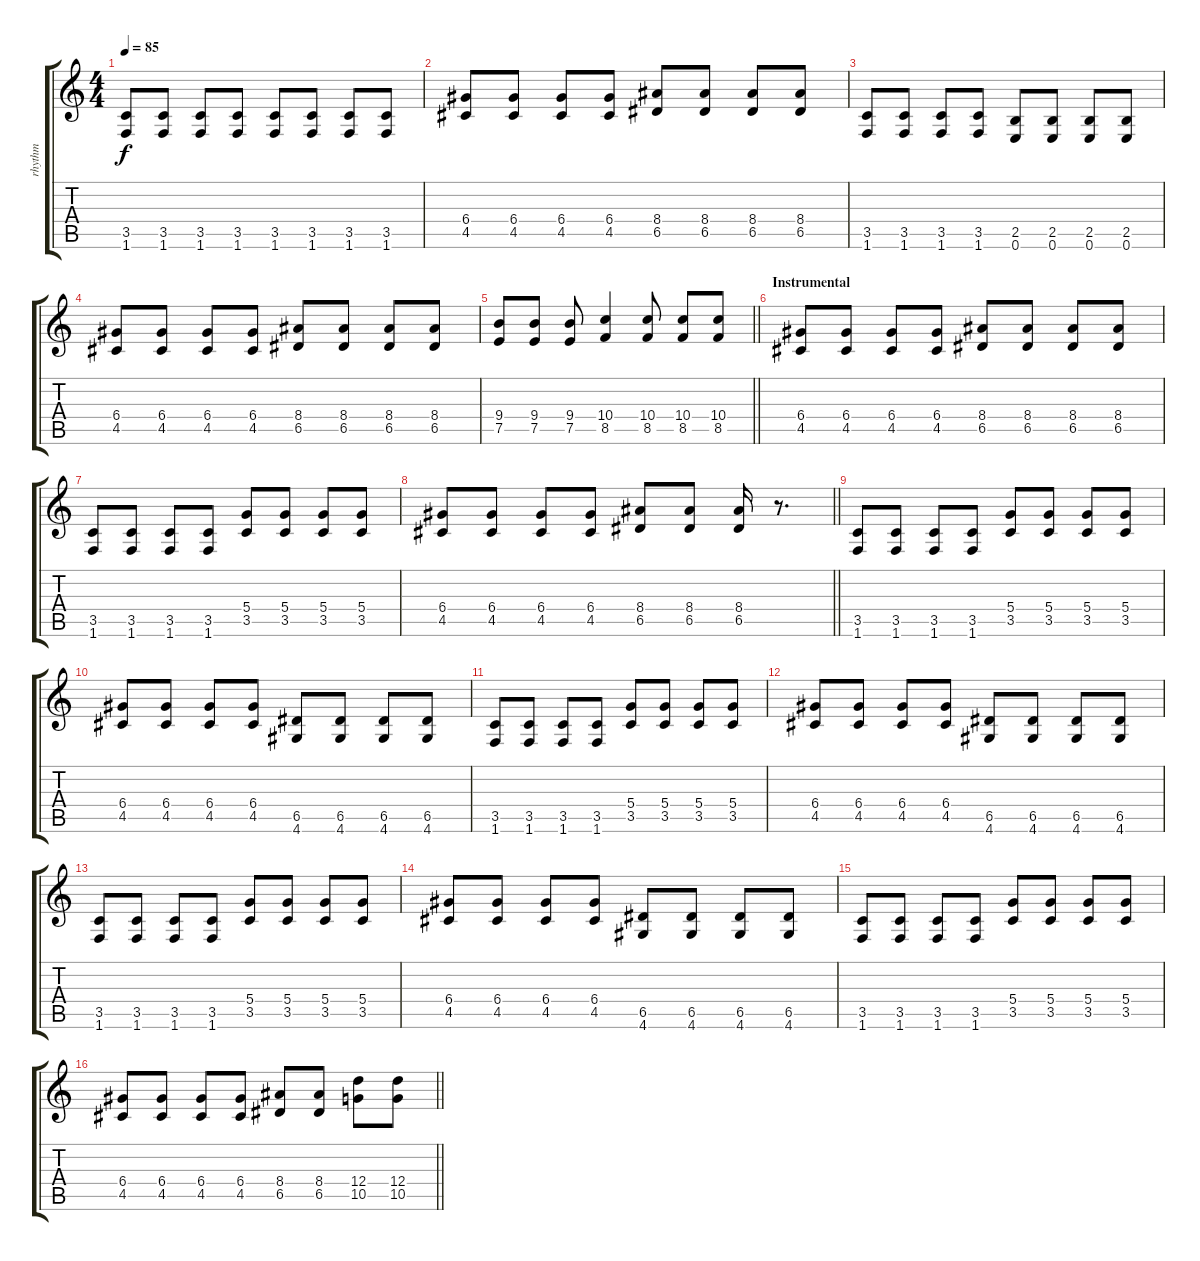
\track ("rhythm" "rhythm") {instrument overdrivenguitar}
\staff {score tabs}
\tuning (E4 B3 G3 D3 A2 E2) {hide}
\ts (4 4)
\tempo 85
\clef g2
\ks c
(3.5 1.6).8{dy f} (3.5 1.6).8 (3.5 1.6).8 (3.5 1.6).8 (3.5 1.6).8 (3.5 1.6).8 (3.5 1.6).8 (3.5 1.6).8 |
(6.4 4.5).8 (6.4 4.5).8 (6.4 4.5).8 (6.4 4.5).8 (8.4 6.5).8 (8.4 6.5).8 (8.4 6.5).8 (8.4 6.5).8 |
(3.5 1.6).8 (3.5 1.6).8 (3.5 1.6).8 (3.5 1.6).8 (2.5 0.6).8 (2.5 0.6).8 (2.5 0.6).8 (2.5 0.6).8 |
(6.4 4.5).8 (6.4 4.5).8 (6.4 4.5).8 (6.4 4.5).8 (8.4 6.5).8 (8.4 6.5).8 (8.4 6.5).8 (8.4 6.5).8 |
\barLineRight lightlight
(9.4 7.5).8 (9.4 7.5).8 (9.4 7.5).8 (10.4 8.5).4 (10.4 8.5).8 (10.4 8.5).8 (10.4 8.5).8 |
\section ("" "Instrumental")
(6.4 4.5).8 (6.4 4.5).8 (6.4 4.5).8 (6.4 4.5).8 (8.4 6.5).8 (8.4 6.5).8 (8.4 6.5).8 (8.4 6.5).8 |
(3.5 1.6).8 (3.5 1.6).8 (3.5 1.6).8 (3.5 1.6).8 (5.4 3.5).8 (5.4 3.5).8 (5.4 3.5).8 (5.4 3.5).8 |
\barLineRight lightlight
(6.4 4.5).8 (6.4 4.5).8 (6.4 4.5).8 (6.4 4.5).8 (8.4 6.5).8 (8.4 6.5).8 (8.4 6.5).16 r.8{d} |
(3.5 1.6).8 (3.5 1.6).8 (3.5 1.6).8 (3.5 1.6).8 (5.4 3.5).8 (5.4 3.5).8 (5.4 3.5).8 (5.4 3.5).8 |
(6.4 4.5).8 (6.4 4.5).8 (6.4 4.5).8 (6.4 4.5).8 (6.5 4.6).8 (6.5 4.6).8 (6.5 4.6).8 (6.5 4.6).8 |
(3.5 1.6).8 (3.5 1.6).8 (3.5 1.6).8 (3.5 1.6).8 (5.4 3.5).8 (5.4 3.5).8 (5.4 3.5).8 (5.4 3.5).8 |
(6.4 4.5).8 (6.4 4.5).8 (6.4 4.5).8 (6.4 4.5).8 (6.5 4.6).8 (6.5 4.6).8 (6.5 4.6).8 (6.5 4.6).8 |
(3.5 1.6).8 (3.5 1.6).8 (3.5 1.6).8 (3.5 1.6).8 (5.4 3.5).8 (5.4 3.5).8 (5.4 3.5).8 (5.4 3.5).8 |
(6.4 4.5).8 (6.4 4.5).8 (6.4 4.5).8 (6.4 4.5).8 (6.5 4.6).8 (6.5 4.6).8 (6.5 4.6).8 (6.5 4.6).8 |
(3.5 1.6).8 (3.5 1.6).8 (3.5 1.6).8 (3.5 1.6).8 (5.4 3.5).8 (5.4 3.5).8 (5.4 3.5).8 (5.4 3.5).8 |
\barLineRight lightlight
(6.4 4.5).8 (6.4 4.5).8 (6.4 4.5).8 (6.4 4.5).8 (8.4 6.5).8 (8.4 6.5).8 (12.4 10.5).8 (12.4 10.5).8
